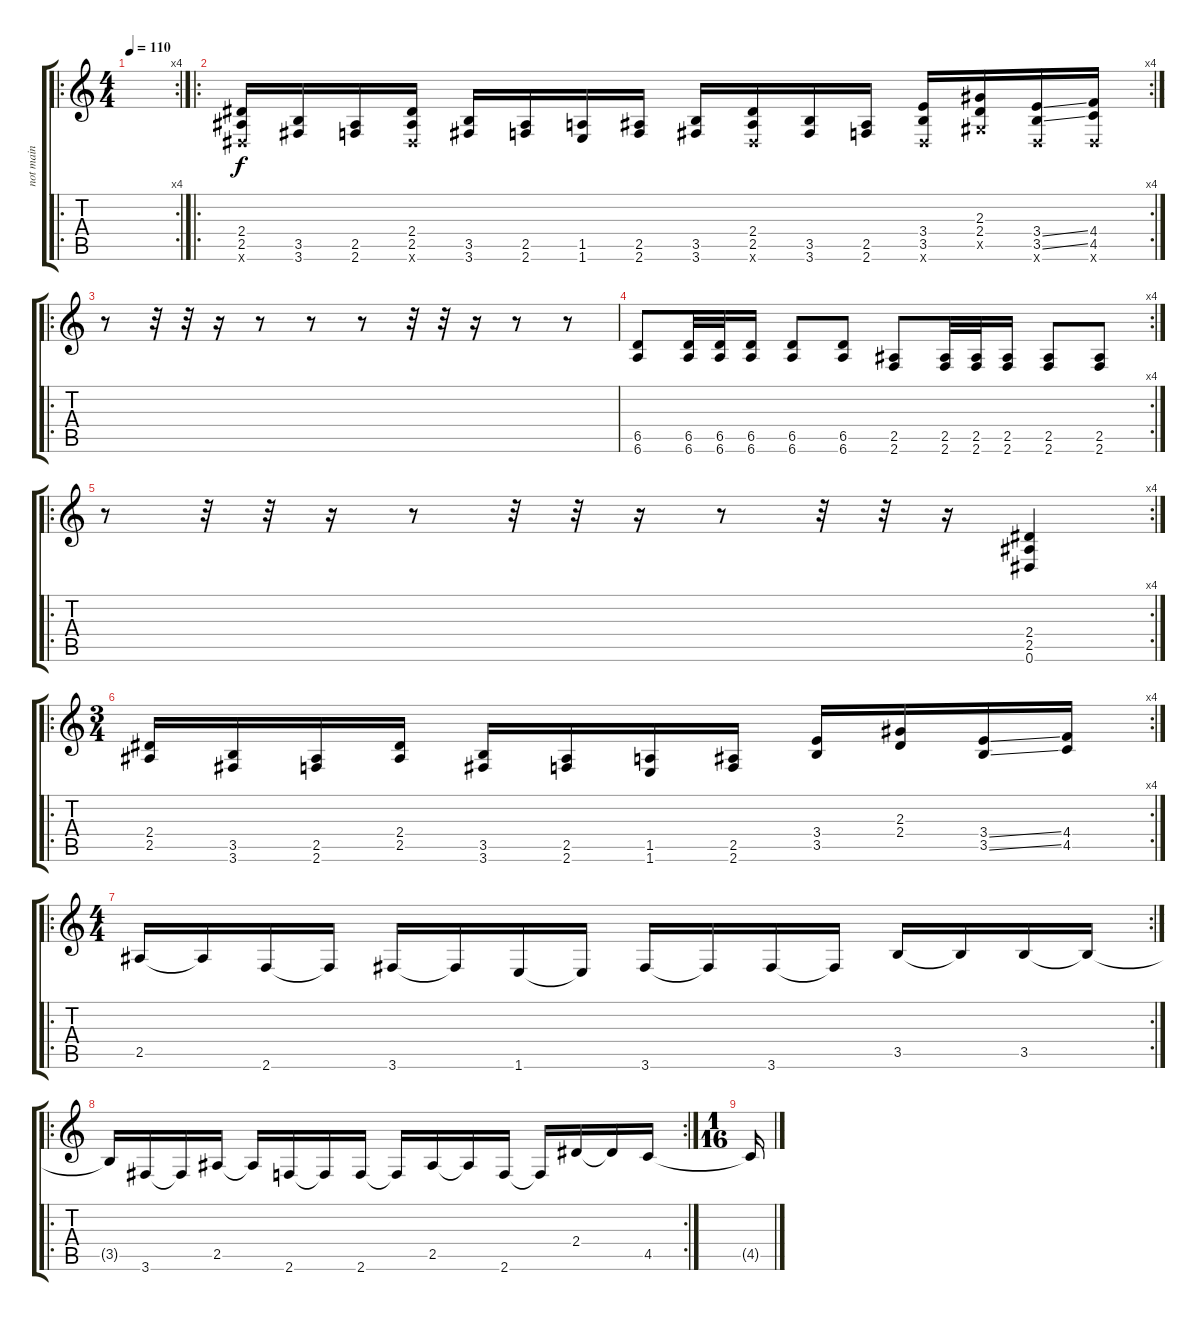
\track ("not main" "not main") {instrument distortionguitar}
\staff {score tabs}
\tuning (Eb4 Bb3 Gb3 Db3 Ab2 Eb2) {hide}
\ro
\rc 4
\ts (4 4)
\tempo 110
\clef g2
\ks c
|
\ro
\rc 4
(2.4 2.5 0.6{x}).16 (3.5 3.6).16 (2.5 2.6).16 (2.4 2.5 0.6{x}).16 (3.5 3.6).16 (2.5 2.6).16 (1.5 1.6).16 (2.5 2.6).16 (3.5 3.6).16 (2.4 2.5 0.6{x}).16 (3.5 3.6).16 (2.5 2.6).16 (3.4 3.5 0.6{x}).16 (2.3 2.4 0.5{x}).16 (3.4{ss} 3.5{ss} 0.6{x}).16 (4.4 4.5 0.6{x}).16 |
\ro
r.8 r.32 r.32 r.16 r.8 r.8 r.8 r.32 r.32 r.16 r.8 r.8 |
\rc 4
(6.5 6.6).8 (6.5 6.6).32 (6.5 6.6).32 (6.5 6.6).16 (6.5 6.6).8 (6.5 6.6).8 (2.5 2.6).8 (2.5 2.6).32 (2.5 2.6).32 (2.5 2.6).16 (2.5 2.6).8 (2.5 2.6).8 |
\ro
\rc 4
r.8 r.32 r.32 r.16 r.8 r.32 r.32 r.16 r.8 r.32 r.32 r.16 (2.4 2.5 0.6).4 |
\ro
\rc 4
\ts (3 4)
(2.4 2.5).16 (3.5 3.6).16 (2.5 2.6).16 (2.4 2.5).16 (3.5 3.6).16 (2.5 2.6).16 (1.5 1.6).16 (2.5 2.6).16 (3.4 3.5).16 (2.3 2.4).16 (3.4{ss} 3.5{ss}).16 (4.4 4.5).16 |
\ro
\rc 2
\ts (4 4)
2.5.16 2.5{t}.16 2.6.16 2.6{t}.16 3.6.16 3.6{t}.16 1.6.16 1.6{t}.16 3.6.16 3.6{t}.16 3.6.16 3.6{t}.16 3.5.16 3.5{t}.16 3.5.16 3.5{t}.16 |
\ro
\rc 2
3.5{t}.16 3.6.16 3.6{t}.16 2.5.16 2.5{t}.16 2.6.16 2.6{t}.16 2.6.16 2.6{t}.16 2.5.16 2.5{t}.16 2.6.16 2.6{t}.16 2.4.16 2.4{t}.16 4.5.16 |
\ts (1 16)
4.5{t}.16
